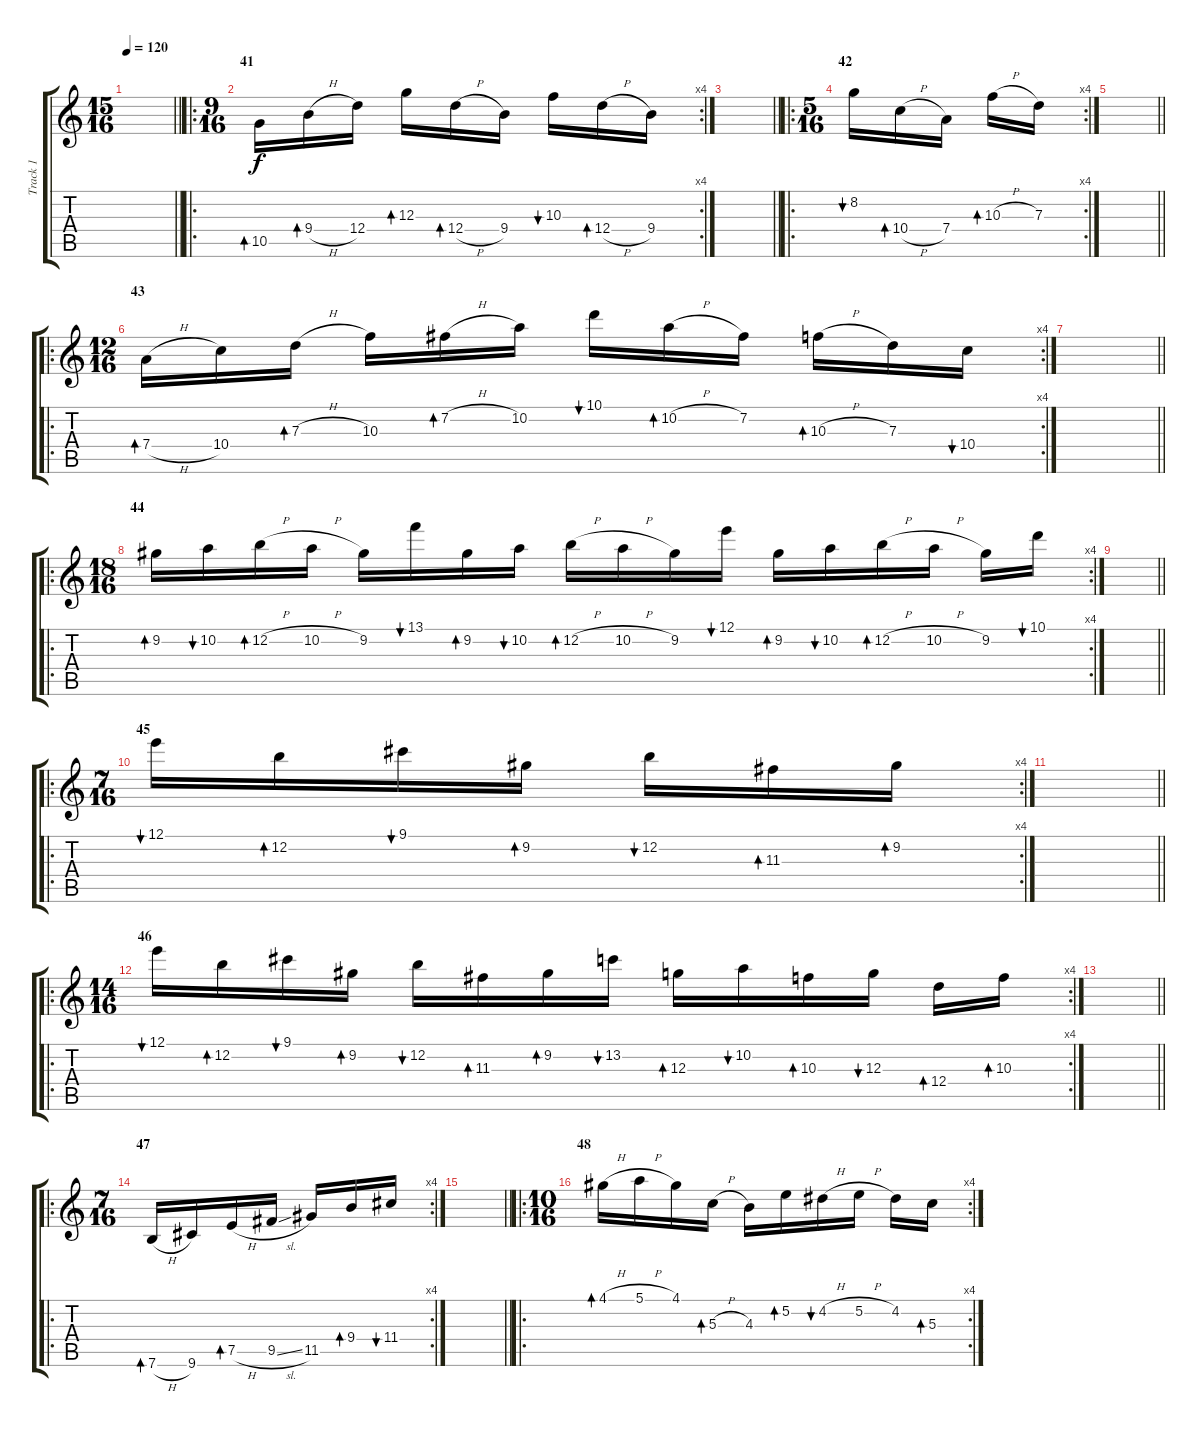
\track ("Track 1" "Track 1") {instrument distortionguitar}
\staff {score tabs}
\tuning (E4 B3 G3 D3 A2 E2) {hide}
\ts (15 16)
\tempo 120
\clef g2
\barLineRight lightlight
\ks c
|
\ro
\rc 4
\ts (9 16)
\section ("" "41")
10.5.16{bd 60} 9.4{h}.16{bd 60} 12.4.16 12.3.16{bd 60} 12.4{h}.16{bd 60} 9.4.16 10.3.16{bu 60} 12.4{h}.16{bd 60} 9.4.16 |
\barLineRight lightlight
|
\ro
\rc 4
\ts (5 16)
\section ("" "42")
8.2.16{bu 60} 10.4{h}.16{bd 60} 7.4.16 10.3{h}.16{bd 60} 7.3.16 |
\barLineRight lightlight
|
\ro
\rc 4
\ts (12 16)
\section ("" "43")
7.4{h}.16{bd 60} 10.4.16 7.3{h}.16{bd 60} 10.3.16 7.2{h}.16{bd 60} 10.2.16 10.1.16{bu 60} 10.2{h}.16{bd 60} 7.2.16 10.3{h}.16{bd 60} 7.3.16 10.4.16{bu 60} |
\barLineRight lightlight
|
\ro
\rc 4
\ts (18 16)
\section ("" "44")
9.2.16{bd 60} 10.2.16{bu 60} 12.2{h}.16{bd 60} 10.2{h}.16 9.2.16 13.1.16{bu 60} 9.2.16{bd 60} 10.2.16{bu 60} 12.2{h}.16{bd 60} 10.2{h}.16 9.2.16 12.1.16{bu 60} 9.2.16{bd 60} 10.2.16{bu 60} 12.2{h}.16{bd 60} 10.2{h}.16 9.2.16 10.1.16{bu 60} |
\barLineRight lightlight
|
\ro
\rc 4
\ts (7 16)
\section ("" "45")
12.1.16{bu 60} 12.2.16{bd 60} 9.1.16{bu 60} 9.2.16{bd 60} 12.2.16{bu 60} 11.3.16{bd 60} 9.2.16{bd 60} |
\barLineRight lightlight
|
\ro
\rc 4
\ts (14 16)
\section ("" "46")
12.1.16{bu 60} 12.2.16{bd 60} 9.1.16{bu 60} 9.2.16{bd 60} 12.2.16{bu 60} 11.3.16{bd 60} 9.2.16{bd 60} 13.2.16{bu 60} 12.3.16{bd 60} 10.2.16{bu 60} 10.3.16{bd 60} 12.3.16{bu 60} 12.4.16{bd 60} 10.3.16{bd 60} |
\barLineRight lightlight
|
\ro
\rc 4
\ts (7 16)
\section ("" "47")
7.6{h}.16{bd 60} 9.6.16 7.5{h}.16{bd 60} 9.5{sl}.16 11.5.16 9.4.16{bd 60} 11.4.16{bu 60} |
\barLineRight lightlight
|
\ro
\rc 4
\ts (10 16)
\section ("" "48")
4.1{h}.16{bd 60} 5.1{h}.16 4.1.16 5.3{h}.16{bd 60} 4.3.16 5.2.16{bd 60} 4.2{h}.16{bu 60} 5.2{h}.16 4.2.16 5.3.16{bd 60}
